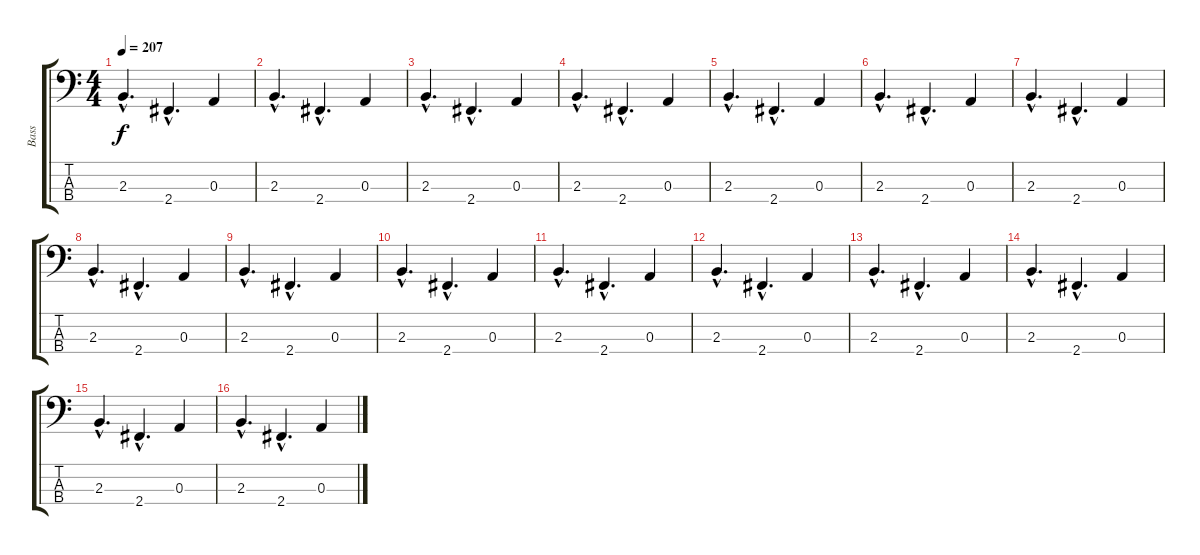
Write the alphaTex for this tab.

\track ("Bass" "Bass") {instrument electricbassfinger}
\staff {score tabs}
\tuning (G2 D2 A1 E1) {hide}
\ts (4 4)
\tempo 207
\clef f4
\ks c
2.3{hac}.4{d dy f} 2.4{hac}.4{d} 0.3.4 |
2.3{hac}.4{d} 2.4{hac}.4{d} 0.3.4 |
2.3{hac}.4{d} 2.4{hac}.4{d} 0.3.4 |
2.3{hac}.4{d} 2.4{hac}.4{d} 0.3.4 |
2.3{hac}.4{d} 2.4{hac}.4{d} 0.3.4 |
2.3{hac}.4{d} 2.4{hac}.4{d} 0.3.4 |
2.3{hac}.4{d} 2.4{hac}.4{d} 0.3.4 |
2.3{hac}.4{d} 2.4{hac}.4{d} 0.3.4 |
2.3{hac}.4{d} 2.4{hac}.4{d} 0.3.4 |
2.3{hac}.4{d} 2.4{hac}.4{d} 0.3.4 |
2.3{hac}.4{d} 2.4{hac}.4{d} 0.3.4 |
2.3{hac}.4{d} 2.4{hac}.4{d} 0.3.4 |
2.3{hac}.4{d} 2.4{hac}.4{d} 0.3.4 |
2.3{hac}.4{d} 2.4{hac}.4{d} 0.3.4 |
2.3{hac}.4{d} 2.4{hac}.4{d} 0.3.4 |
2.3{hac}.4{d} 2.4{hac}.4{d} 0.3.4
